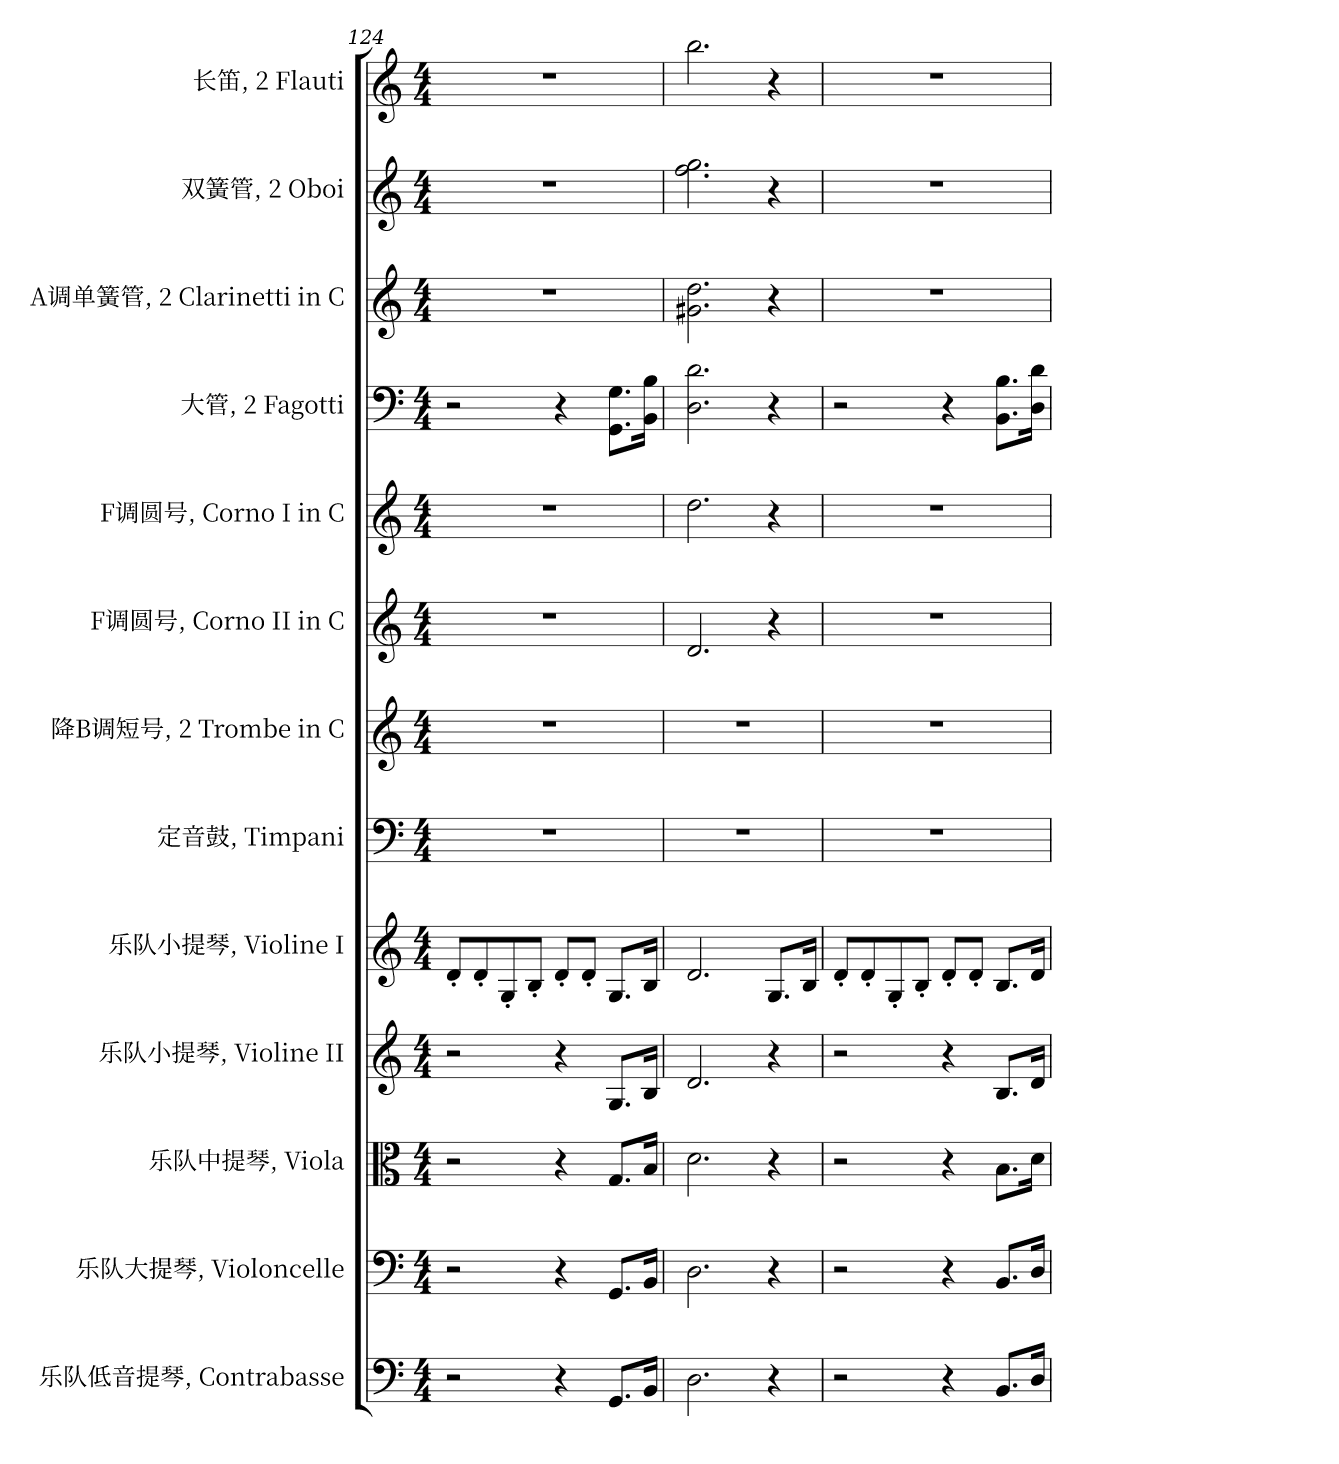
**kern	**kern	**kern	**kern	**kern	**kern	**kern	**kern	**kern	**kern	**kern	**kern	**kern
*part13	*part12	*part11	*part10	*part9	*part8	*part7	*part6	*part5	*part4	*part3	*part2	*part1
*staff13	*staff12	*staff11	*staff10	*staff9	*staff8	*staff7	*staff6	*staff5	*staff4	*staff3	*staff2	*staff1
*I"乐队低音提琴, Contrabasse	*I"乐队大提琴, Violoncelle	*I"乐队中提琴, Viola	*I"乐队小提琴, Violine II	*I"乐队小提琴, Violine I	*I"定音鼓, Timpani	*I"降B调短号, 2 Trombe in C	*I"F调圆号, Corno II in C	*I"F调圆号, Corno I in C	*I"大管, 2 Fagotti	*I"A调单簧管, 2 Clarinetti in C	*I"双簧管, 2 Oboi	*I"长笛, 2 Flauti
*I'Cbs.	*	*	*	*	*I'Timp.	*	*	*	*	*I'A Cl.	*I'Ob.	*I'Fl.
*clefF4	*clefF4	*clefC3	*clefG2	*clefG2	*clefF4	*clefG2	*clefG2	*clefG2	*clefF4	*clefG2	*clefG2	*clefG2
*ITrd7c12	*	*	*	*	*	*ITrd1c2	*ITrd4c7	*ITrd4c7	*	*ITrd2c3	*	*
*k[]	*k[]	*k[]	*k[]	*k[]	*k[]	*k[b-e-]	*k[b-]	*k[b-]	*k[]	*k[f#c#g#]	*k[]	*k[]
*M4/4	*M4/4	*M4/4	*M4/4	*M4/4	*M4/4	*M4/4	*M4/4	*M4/4	*M4/4	*M4/4	*M4/4	*M4/4
*MM198	*MM198	*MM198	*MM198	*MM198	*MM198	*MM198	*MM198	*MM198	*MM198	*MM198	*MM198	*MM198
=124	=124	=124	=124	=124	=124	=124	=124	=124	=124	=124	=124	=124
2r	2r	2r	2r	8d'/L	1r	1r	1r	1r	2r	1r	1r	1r
.	.	.	.	8d'/	.	.	.	.	.	.	.	.
.	.	.	.	8G'/	.	.	.	.	.	.	.	.
.	.	.	.	8B'/J	.	.	.	.	.	.	.	.
4r	4r	4r	4r	8d'/L	.	.	.	.	4r	.	.	.
.	.	.	.	8d'/J	.	.	.	.	.	.	.	.
8.GGG/L	8.GG/L	8.G/L	8.G/L	8.G/L	.	.	.	.	8.GG\ 8.G\L	.	.	.
16BBB/Jk	16BB/Jk	16B/Jk	16B/Jk	16B/Jk	.	.	.	.	16BB\ 16B\Jk	.	.	.
=125	=125	=125	=125	=125	=125	=125	=125	=125	=125	=125	=125	=125
*	*	*	*	*	*	*	*	*	*	*	*	*MM198
2.DD\	2.D\	2.d\	2.d/	2.d/	1r	1r	2.G/	2.g\	2.D\ 2.d\	2.e#X\ 2.b\	2.ff\ 2.gg\	2.bb\
4r	4r	4r	4r	8.G/L	.	.	4r	4r	4r	4r	4r	4r
.	.	.	.	16B/Jk	.	.	.	.	.	.	.	.
=126	=126	=126	=126	=126	=126	=126	=126	=126	=126	=126	=126	=126
*	*	*	*	*	*	*	*	*	*	*	*	*MM198
2r	2r	2r	2r	8d'/L	1r	1r	1r	1r	2r	1r	1r	1r
.	.	.	.	8d'/	.	.	.	.	.	.	.	.
.	.	.	.	8G'/	.	.	.	.	.	.	.	.
.	.	.	.	8B'/J	.	.	.	.	.	.	.	.
4r	4r	4r	4r	8d'/L	.	.	.	.	4r	.	.	.
.	.	.	.	8d'/J	.	.	.	.	.	.	.	.
8.BBB/L	8.BB/L	8.B\L	8.B/L	8.B/L	.	.	.	.	8.BB\ 8.B\L	.	.	.
16DD/Jk	16D/Jk	16d\Jk	16d/Jk	16d/Jk	.	.	.	.	16D\ 16d\Jk	.	.	.
=	=	=	=	=	=	=	=	=	=	=	=	=
*-	*-	*-	*-	*-	*-	*-	*-	*-	*-	*-	*-	*-
